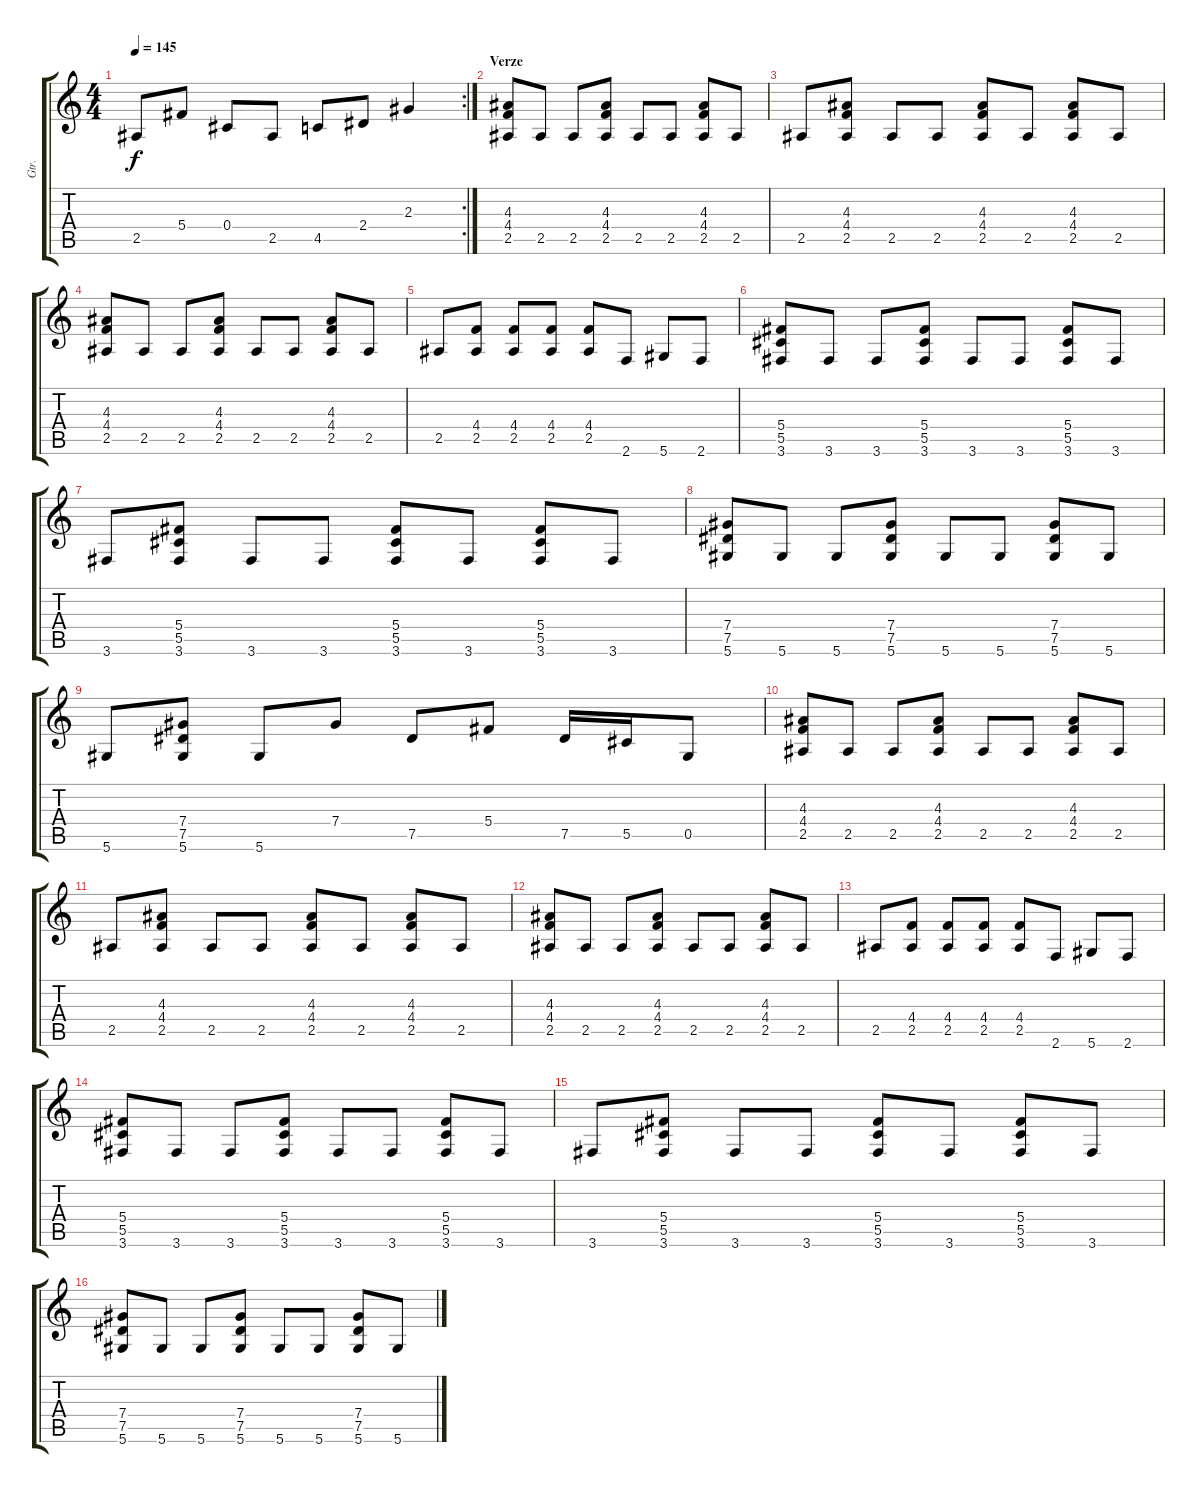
\track ("Gtr." "Gtr.") {instrument overdrivenguitar}
\staff {score tabs}
\tuning (Eb4 Bb3 Gb3 Db3 Ab2 Eb2) {hide}
\rc 2
\ts (4 4)
\tempo 145
\clef g2
\ks c
2.5{t}.8{dy f} 5.4.8 0.4.8 2.5.8 4.5.8 2.4.8 2.3.4 |
\section ("" "Verze")
(4.3 4.4 2.5).8 2.5.8 2.5.8 (4.3 4.4 2.5).8 2.5.8 2.5.8 (4.3 4.4 2.5).8 2.5.8 |
2.5.8 (4.3 4.4 2.5).8 2.5.8 2.5.8 (4.3 4.4 2.5).8 2.5.8 (4.3 4.4 2.5).8 2.5.8 |
(4.3 4.4 2.5).8 2.5.8 2.5.8 (4.3 4.4 2.5).8 2.5.8 2.5.8 (4.3 4.4 2.5).8 2.5.8 |
2.5.8 (4.4 2.5).8 (4.4 2.5).8 (4.4 2.5).8 (4.4 2.5).8 2.6.8 5.6.8 2.6.8 |
(5.4 5.5 3.6).8 3.6.8 3.6.8 (5.4 5.5 3.6).8 3.6.8 3.6.8 (5.4 5.5 3.6).8 3.6.8 |
3.6.8 (5.4 5.5 3.6).8 3.6.8 3.6.8 (5.4 5.5 3.6).8 3.6.8 (5.4 5.5 3.6).8 3.6.8 |
(7.4 7.5 5.6).8 5.6.8 5.6.8 (7.4 7.5 5.6).8 5.6.8 5.6.8 (7.4 7.5 5.6).8 5.6.8 |
5.6.8 (7.4 7.5 5.6).8 5.6.8 7.4.8 7.5.8 5.4.8 7.5.16 5.5.16 0.5.8 |
(4.3 4.4 2.5).8 2.5.8 2.5.8 (4.3 4.4 2.5).8 2.5.8 2.5.8 (4.3 4.4 2.5).8 2.5.8 |
2.5.8 (4.3 4.4 2.5).8 2.5.8 2.5.8 (4.3 4.4 2.5).8 2.5.8 (4.3 4.4 2.5).8 2.5.8 |
(4.3 4.4 2.5).8 2.5.8 2.5.8 (4.3 4.4 2.5).8 2.5.8 2.5.8 (4.3 4.4 2.5).8 2.5.8 |
2.5.8 (4.4 2.5).8 (4.4 2.5).8 (4.4 2.5).8 (4.4 2.5).8 2.6.8 5.6.8 2.6.8 |
(5.4 5.5 3.6).8 3.6.8 3.6.8 (5.4 5.5 3.6).8 3.6.8 3.6.8 (5.4 5.5 3.6).8 3.6.8 |
3.6.8 (5.4 5.5 3.6).8 3.6.8 3.6.8 (5.4 5.5 3.6).8 3.6.8 (5.4 5.5 3.6).8 3.6.8 |
(7.4 7.5 5.6).8 5.6.8 5.6.8 (7.4 7.5 5.6).8 5.6.8 5.6.8 (7.4 7.5 5.6).8 5.6.8
